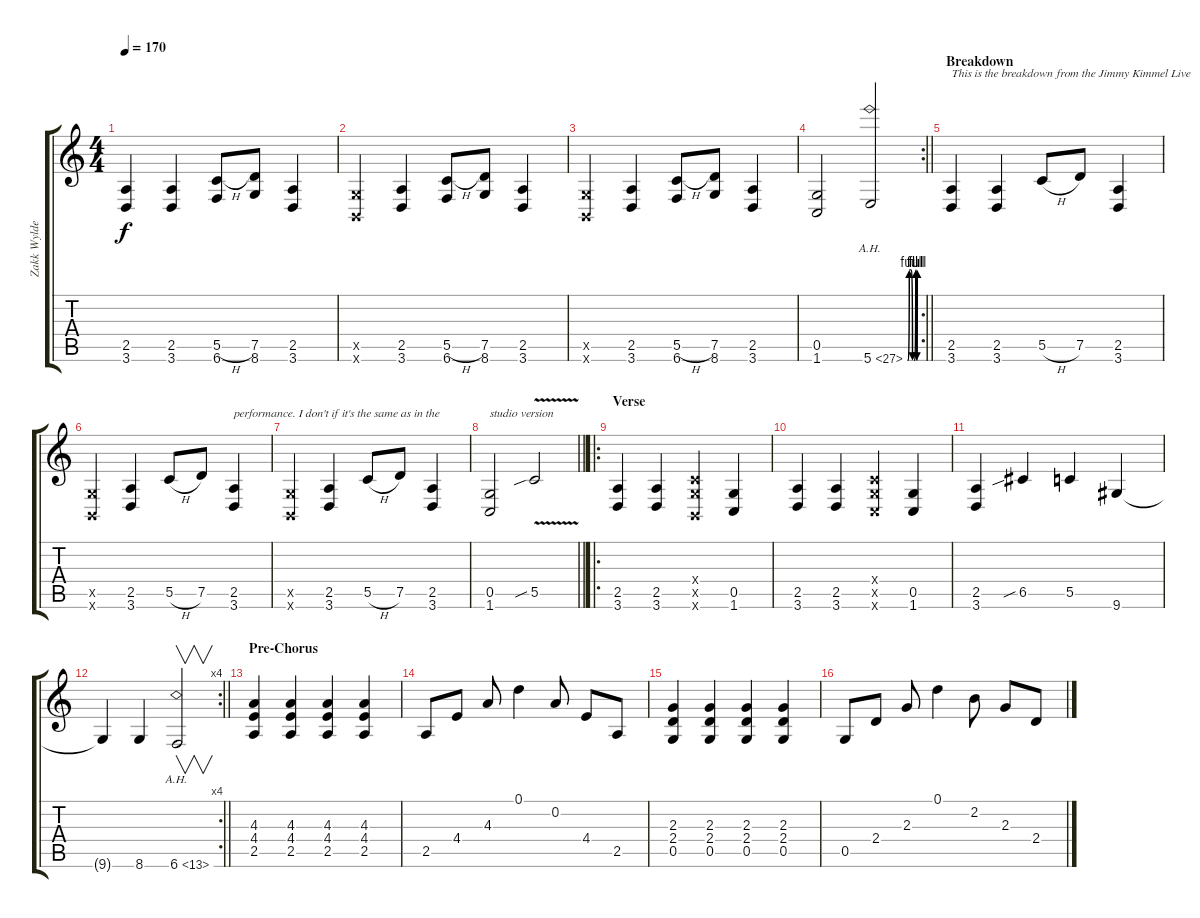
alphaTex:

\track ("Zakk Wylde" "Zakk Wylde") {instrument overdrivenguitar}
\staff {score tabs}
\tuning (D4 A3 F3 C3 G2 B1) {hide}
\ts (4 4)
\tempo 170
\clef g2
\ks c
(2.5 3.6).4{dy f} (2.5 3.6).4 (5.5{h} 6.6).8 (7.5 8.6).8 (2.5 3.6).4 |
(0.5{x} 0.6{x}).4 (2.5 3.6).4 (5.5{h} 6.6).8 (7.5 8.6).8 (2.5 3.6).4 |
(0.5{x} 0.6{x}).4 (2.5 3.6).4 (5.5{h} 6.6).8 (7.5 8.6).8 (2.5 3.6).4 |
\rc 2
\barLineRight lightlight
(0.5 1.6).2 5.6{be (custom 0 0 10 4 20 4 30 0 40 0 50 4 56 0 60 4) ah 22}.2 |
\section ("" "Breakdown")
(2.5 3.6).4{txt "This is the breakdown from the Jimmy Kimmel Live" volume 16 instrument distortionguitar} (2.5 3.6).4 5.5{h}.8 7.5.8 (2.5 3.6).4 |
(0.5{x} 0.6{x}).4 (2.5 3.6).4 5.5{h}.8 7.5.8 (2.5 3.6).4{txt "performance. I don't if it's the same as in the"} |
(0.5{x} 0.6{x}).4 (2.5 3.6).4 5.5{h}.8 7.5.8 (2.5 3.6).4 |
\barLineRight lightlight
(0.5 1.6).2{txt "studio version"} 5.5{v sib}.2 |
\ro
\section ("" "Verse")
(2.5 3.6).4{volume 13} (2.5 3.6).4 (0.4{x} 0.5{x} 0.6{x}).4 (0.5 1.6).4 |
(2.5 3.6).4 (2.5 3.6).4 (0.4{x} 0.5{x} 1.6{x}).4 (0.5 1.6).4 |
(2.5 3.6).4 6.5{sib}.4 5.5.4 9.6.4 |
\rc 4
\barLineRight lightlight
9.6{t}.4 8.6.4 6.6{ah 7}.2{v} |
\section ("" "Pre-Chorus")
(4.3 4.4 2.5).4{volume 15} (4.3 4.4 2.5).4 (4.3 4.4 2.5).4 (4.3 4.4 2.5).4 |
2.5.8 4.4.8 4.3.8 0.1.4 0.2.8 4.4.8 2.5.8 |
(2.3 2.4 0.5).4 (2.3 2.4 0.5).4 (2.3 2.4 0.5).4 (2.3 2.4 0.5).4 |
0.5.8 2.4.8 2.3.8 0.1.4 2.2.8 2.3.8 2.4.8
